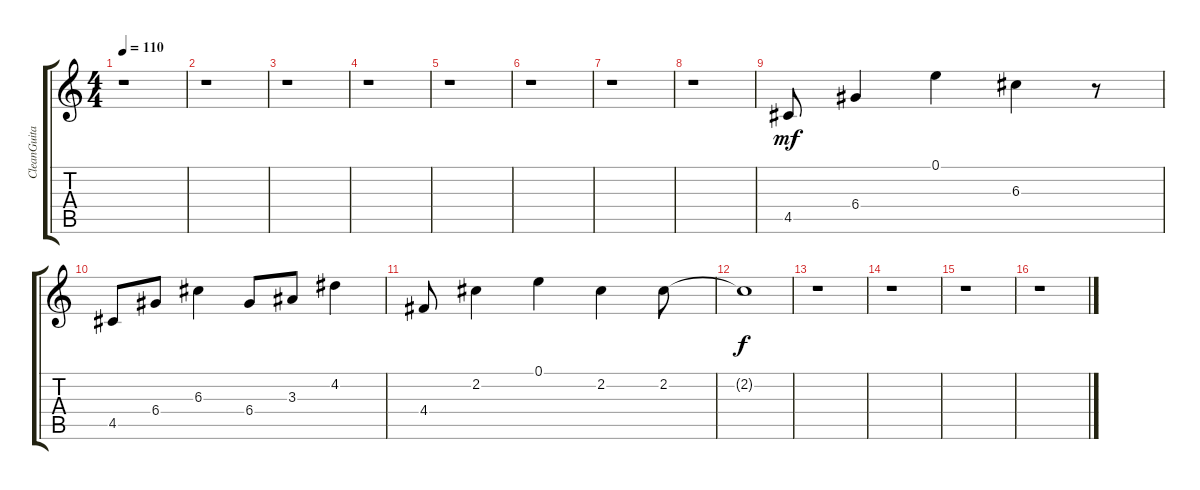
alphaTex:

\track ("CleanGuitar" "CleanGuita") {instrument electricguitarclean}
\staff {score tabs}
\tuning (E4 B3 G3 D3 A2 E2) {hide}
\ts (4 4)
\tempo 110
\clef g2
\ks c
r.1{dy f} |
r.1 |
r.1 |
r.1 |
r.1 |
r.1 |
r.1 |
r.1 |
4.5.8{dy mf} 6.4.4 0.1.4 6.3.4 r.8 |
4.5.8 6.4.8 6.3.4 6.4.8 3.3.8 4.2.4 |
4.4.8 2.2.4 0.1.4 2.2.4 2.2.8 |
2.2{t}.1{dy f} |
r.1 |
r.1 |
r.1 |
r.1
